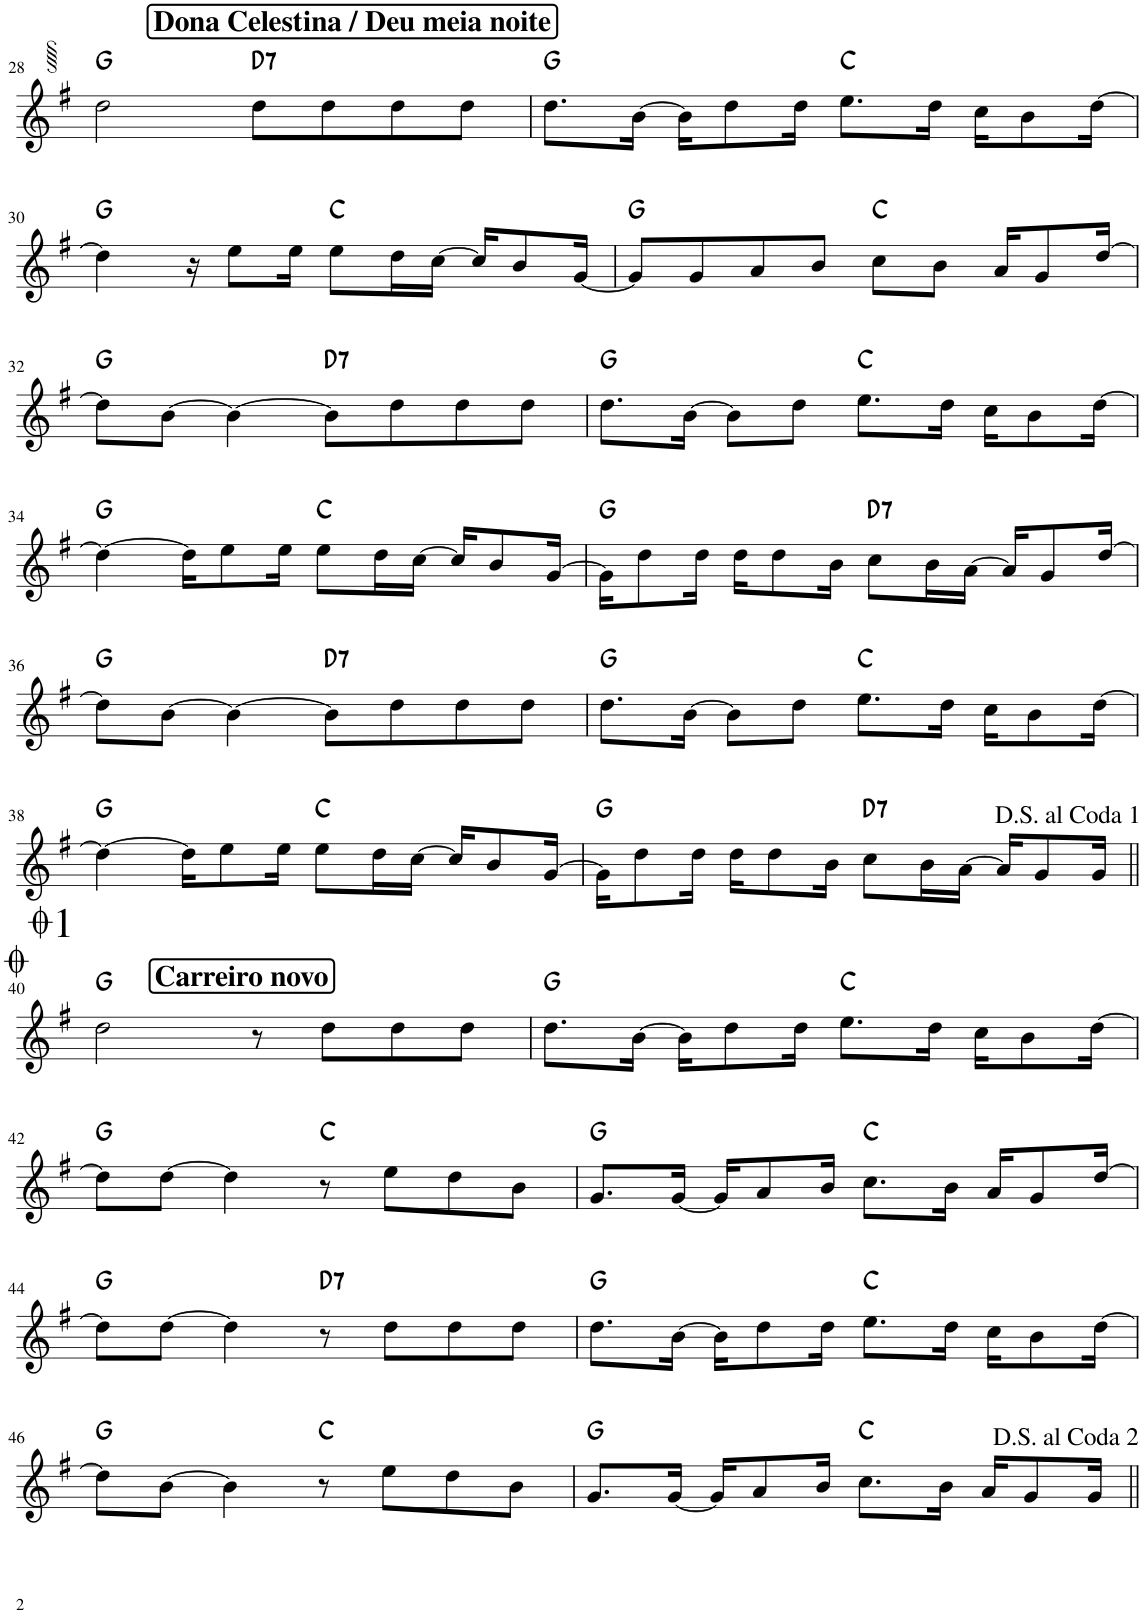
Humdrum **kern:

**kern	**harte
*part1	*part1
*staff1	*
*I"Melodia	*
*I'M	*
!!LO:PB:g=z
*clefG2	*
*Trd1c2	*
*k[f#]	*
*M4/4	*
!!LO:REH:place=s1:a:B:cj:fs=14:t=Dona Celestina / Deu meia noite
=28	=28
2dd\	G:maj
!	!LO:H:kt=7
8dd\L	D:7
8dd\	.
8dd\	.
8dd\J	.
=29	=29
8.dd\L	G:maj
[16b\Jk	.
16b\KL]	.
8dd\	.
16dd\Jk	.
8.ee\L	C:maj
16dd\Jk	.
16cc\KL	.
8b\	.
[16dd\Jk	.
!!LO:LB:g=z
=30	=30
4dd\]	G:maj
16r	.
8ee\L	.
16ee\Jk	.
8ee\L	C:maj
16dd\L	.
[16cc\JJ	.
16cc/KL]	.
8b/	.
[16g/Jk	.
=31	=31
8g/L]	G:maj
8g/	.
8a/	.
8b/J	.
8cc\L	C:maj
8b\J	.
16a/KL	.
8g/	.
[16dd/Jk	.
!!LO:LB:g=z
=32	=32
8dd\L]	G:maj
[8b\J	.
4b\_	.
!	!LO:H:kt=7
8b\L]	D:7
8dd\	.
8dd\	.
8dd\J	.
=33	=33
8.dd\L	G:maj
[16b\Jk	.
8b\L]	.
8dd\J	.
8.ee\L	C:maj
16dd\Jk	.
16cc\KL	.
8b\	.
[16dd\Jk	.
!!LO:LB:g=z
=34	=34
4dd\_	G:maj
16dd\KL]	.
8ee\	.
16ee\Jk	.
8ee\L	C:maj
16dd\L	.
[16cc\JJ	.
16cc/KL]	.
8b/	.
[16g/Jk	.
=35	=35
16g\KL]	G:maj
8dd\	.
16dd\Jk	.
16dd\KL	.
8dd\	.
16b\Jk	.
!	!LO:H:kt=7
8cc\L	D:7
16b\L	.
[16a\JJ	.
16a/KL]	.
8g/	.
[16dd/Jk	.
!!LO:LB:g=z
=36	=36
8dd\L]	G:maj
[8b\J	.
4b\_	.
!	!LO:H:kt=7
8b\L]	D:7
8dd\	.
8dd\	.
8dd\J	.
=37	=37
8.dd\L	G:maj
[16b\Jk	.
8b\L]	.
8dd\J	.
8.ee\L	C:maj
16dd\Jk	.
16cc\KL	.
8b\	.
[16dd\Jk	.
!!LO:LB:g=z
=38	=38
4dd\_	G:maj
16dd\KL]	.
8ee\	.
16ee\Jk	.
8ee\L	C:maj
16dd\L	.
[16cc\JJ	.
16cc/KL]	.
8b/	.
[16g/Jk	.
=39	=39
16g\KL]	G:maj
8dd\	.
16dd\Jk	.
16dd\KL	.
8dd\	.
16b\Jk	.
!	!LO:H:kt=7
8cc\L	D:7
16b\L	.
[16a\JJ	.
16a/KL]	.
8g/	.
16g/Jk	.
!LO:TX:a:t=D.S. al Coda 1	!
!!LO:LB:g=z
!!LO:REH:place=s1:a:B:cj:fs=14:t=Carreiro novo
=40||	=40||
2dd\	G:maj
8r	.
8dd\L	.
8dd\	.
8dd\J	.
=41	=41
8.dd\L	G:maj
[16b\Jk	.
16b\KL]	.
8dd\	.
16dd\Jk	.
8.ee\L	C:maj
16dd\Jk	.
16cc\KL	.
8b\	.
[16dd\Jk	.
!!LO:LB:g=z
=42	=42
8dd\L]	G:maj
[8dd\J	.
4dd\]	.
8r	C:maj
8ee\L	.
8dd\	.
8b\J	.
=43	=43
8.g/L	G:maj
[16g/Jk	.
16g/KL]	.
8a/	.
16b/Jk	.
8.cc\L	C:maj
16b\Jk	.
16a/KL	.
8g/	.
[16dd/Jk	.
!!LO:LB:g=z
=44	=44
8dd\L]	G:maj
[8dd\J	.
4dd\]	.
!	!LO:H:kt=7
8r	D:7
8dd\L	.
8dd\	.
8dd\J	.
=45	=45
8.dd\L	G:maj
[16b\Jk	.
16b\KL]	.
8dd\	.
16dd\Jk	.
8.ee\L	C:maj
16dd\Jk	.
16cc\KL	.
8b\	.
[16dd\Jk	.
!!LO:LB:g=z
=46	=46
8dd\L]	G:maj
[8b\J	.
4b\]	.
8r	C:maj
8ee\L	.
8dd\	.
8b\J	.
=47	=47
8.g/L	G:maj
[16g/Jk	.
16g/KL]	.
8a/	.
16b/Jk	.
8.cc\L	C:maj
16b\Jk	.
16a/KL	.
8g/	.
16g/Jk	.
!LO:TX:a:t=D.S. al Coda 2	!
=||	=||
*-	*-
